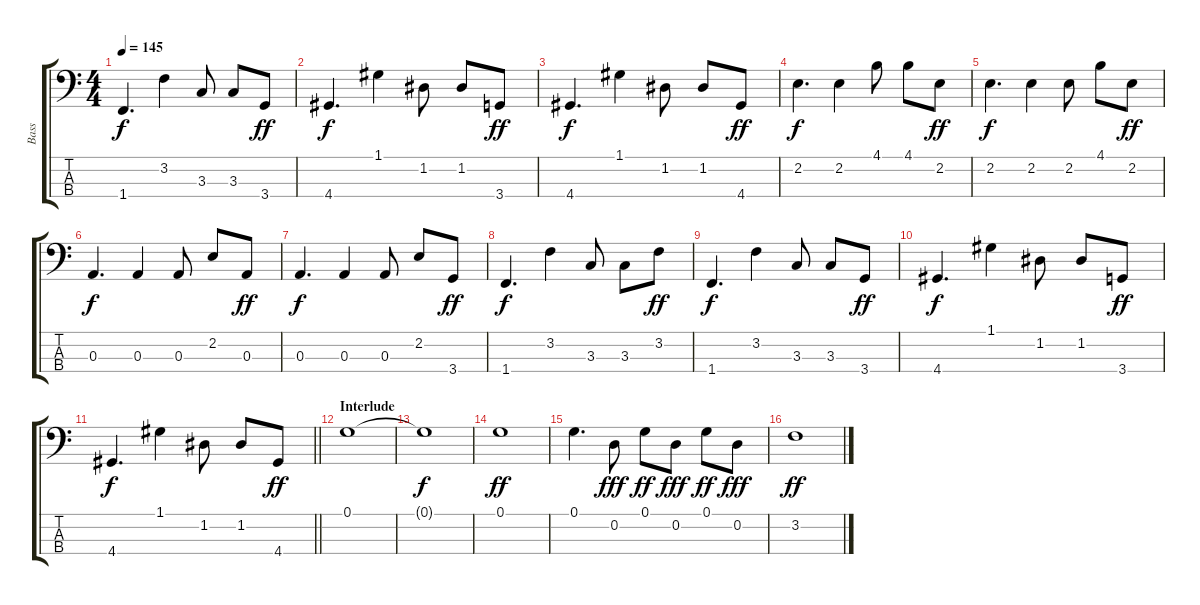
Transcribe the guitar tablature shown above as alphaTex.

\track ("Bass" "Bass") {instrument electricbassfinger}
\staff {score tabs}
\tuning (G2 D2 A1 E1) {hide}
\ts (4 4)
\tempo 145
\clef f4
\ks c
1.4.4{d dy f} 3.2.4 3.3.8 3.3.8 3.4.8{dy ff} |
4.4.4{d dy f} 1.1.4 1.2.8 1.2.8 3.4.8{dy ff} |
4.4.4{d dy f} 1.1.4 1.2.8 1.2.8 4.4.8{dy ff} |
2.2.4{d dy f} 2.2.4 4.1.8 4.1.8 2.2.8{dy ff} |
2.2.4{d dy f} 2.2.4 2.2.8 4.1.8 2.2.8{dy ff} |
0.3.4{d dy f} 0.3.4 0.3.8 2.2.8 0.3.8{dy ff} |
0.3.4{d dy f} 0.3.4 0.3.8 2.2.8 3.4.8{dy ff} |
1.4.4{d dy f} 3.2.4 3.3.8 3.3.8 3.2.8{dy ff} |
1.4.4{d dy f} 3.2.4 3.3.8 3.3.8 3.4.8{dy ff} |
4.4.4{d dy f} 1.1.4 1.2.8 1.2.8 3.4.8{dy ff} |
\barLineRight lightlight
4.4.4{d dy f} 1.1.4 1.2.8 1.2.8 4.4.8{dy ff} |
\section ("" "Interlude")
0.1.1 |
0.1{t}.1{dy f} |
0.1.1{dy ff} |
0.1.4{d} 0.2.8{dy fff} 0.1.8{dy ff} 0.2.8{dy fff} 0.1.8{dy ff} 0.2.8{dy fff} |
3.2.1{dy ff}
